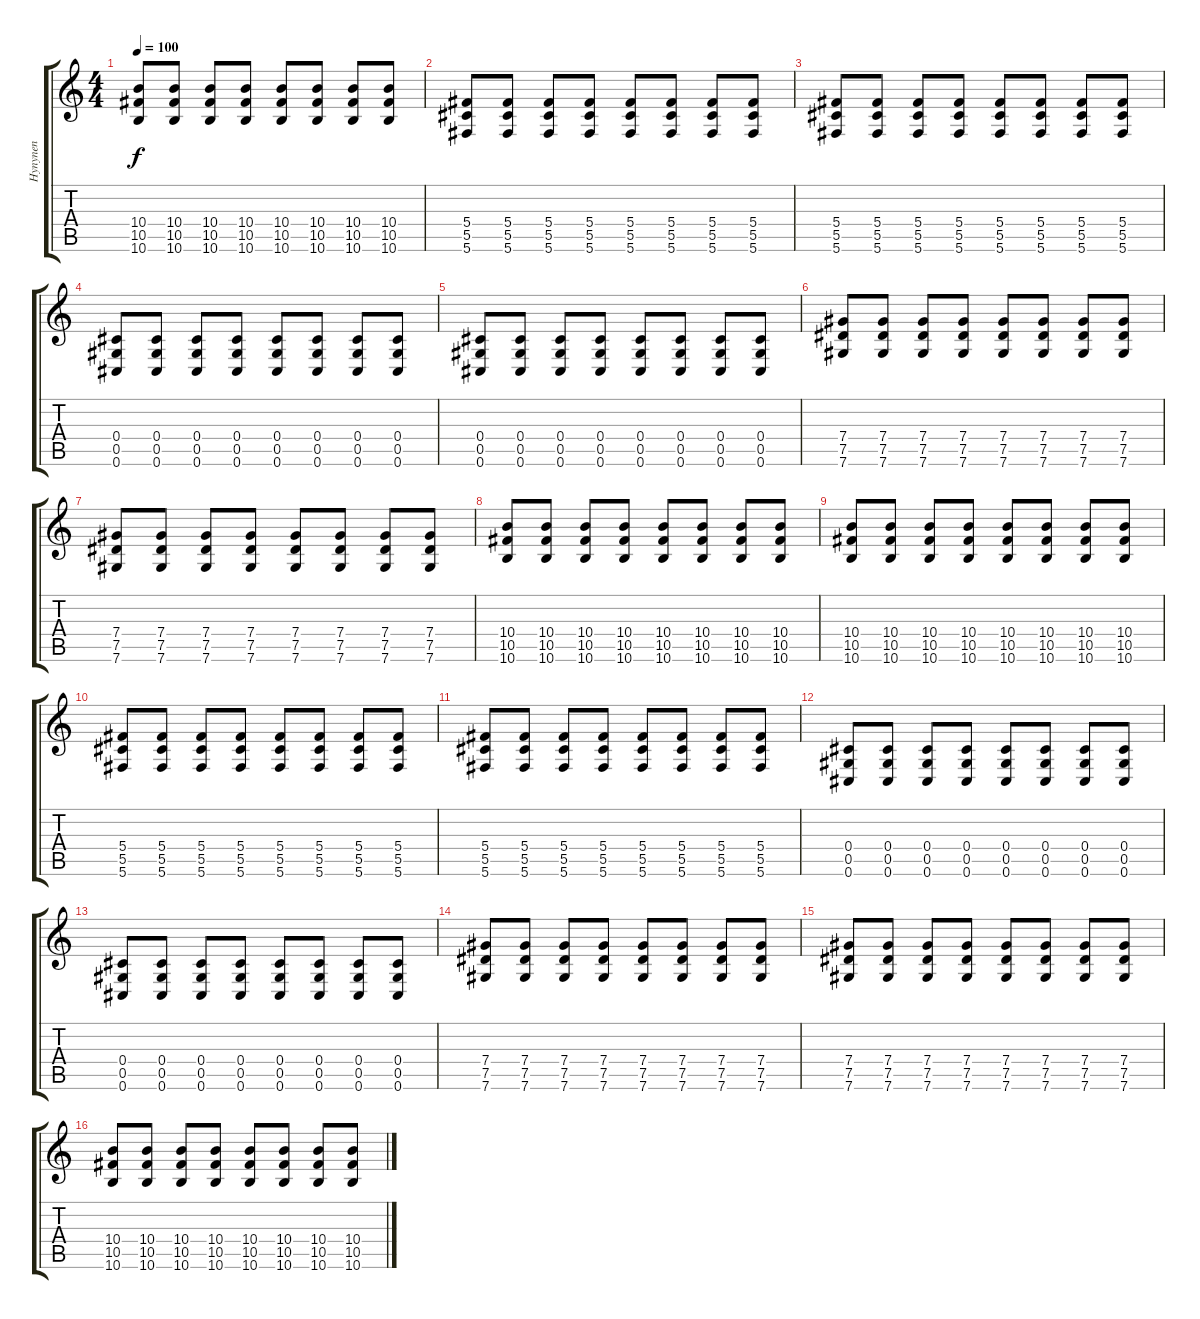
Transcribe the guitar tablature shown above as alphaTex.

\track ("Hynynen" "Hynynen") {instrument distortionguitar}
\staff {score tabs}
\tuning (Eb4 Bb3 Gb3 Db3 Ab2 Db2) {hide}
\ts (4 4)
\tempo 100
\clef g2
\ks c
(10.4 10.5 10.6).8{dy f} (10.4 10.5 10.6).8 (10.4 10.5 10.6).8 (10.4 10.5 10.6).8 (10.4 10.5 10.6).8 (10.4 10.5 10.6).8 (10.4 10.5 10.6).8 (10.4 10.5 10.6).8 |
(5.4 5.5 5.6).8 (5.4 5.5 5.6).8 (5.4 5.5 5.6).8 (5.4 5.5 5.6).8 (5.4 5.5 5.6).8 (5.4 5.5 5.6).8 (5.4 5.5 5.6).8 (5.4 5.5 5.6).8 |
(5.4 5.5 5.6).8 (5.4 5.5 5.6).8 (5.4 5.5 5.6).8 (5.4 5.5 5.6).8 (5.4 5.5 5.6).8 (5.4 5.5 5.6).8 (5.4 5.5 5.6).8 (5.4 5.5 5.6).8 |
(0.4 0.5 0.6).8 (0.4 0.5 0.6).8 (0.4 0.5 0.6).8 (0.4 0.5 0.6).8 (0.4 0.5 0.6).8 (0.4 0.5 0.6).8 (0.4 0.5 0.6).8 (0.4 0.5 0.6).8 |
(0.4 0.5 0.6).8 (0.4 0.5 0.6).8 (0.4 0.5 0.6).8 (0.4 0.5 0.6).8 (0.4 0.5 0.6).8 (0.4 0.5 0.6).8 (0.4 0.5 0.6).8 (0.4 0.5 0.6).8 |
(7.4 7.5 7.6).8 (7.4 7.5 7.6).8 (7.4 7.5 7.6).8 (7.4 7.5 7.6).8 (7.4 7.5 7.6).8 (7.4 7.5 7.6).8 (7.4 7.5 7.6).8 (7.4 7.5 7.6).8 |
(7.4 7.5 7.6).8 (7.4 7.5 7.6).8 (7.4 7.5 7.6).8 (7.4 7.5 7.6).8 (7.4 7.5 7.6).8 (7.4 7.5 7.6).8 (7.4 7.5 7.6).8 (7.4 7.5 7.6).8 |
(10.4 10.5 10.6).8 (10.4 10.5 10.6).8 (10.4 10.5 10.6).8 (10.4 10.5 10.6).8 (10.4 10.5 10.6).8 (10.4 10.5 10.6).8 (10.4 10.5 10.6).8 (10.4 10.5 10.6).8 |
(10.4 10.5 10.6).8 (10.4 10.5 10.6).8 (10.4 10.5 10.6).8 (10.4 10.5 10.6).8 (10.4 10.5 10.6).8 (10.4 10.5 10.6).8 (10.4 10.5 10.6).8 (10.4 10.5 10.6).8 |
(5.4 5.5 5.6).8 (5.4 5.5 5.6).8 (5.4 5.5 5.6).8 (5.4 5.5 5.6).8 (5.4 5.5 5.6).8 (5.4 5.5 5.6).8 (5.4 5.5 5.6).8 (5.4 5.5 5.6).8 |
(5.4 5.5 5.6).8 (5.4 5.5 5.6).8 (5.4 5.5 5.6).8 (5.4 5.5 5.6).8 (5.4 5.5 5.6).8 (5.4 5.5 5.6).8 (5.4 5.5 5.6).8 (5.4 5.5 5.6).8 |
(0.4 0.5 0.6).8 (0.4 0.5 0.6).8 (0.4 0.5 0.6).8 (0.4 0.5 0.6).8 (0.4 0.5 0.6).8 (0.4 0.5 0.6).8 (0.4 0.5 0.6).8 (0.4 0.5 0.6).8 |
(0.4 0.5 0.6).8 (0.4 0.5 0.6).8 (0.4 0.5 0.6).8 (0.4 0.5 0.6).8 (0.4 0.5 0.6).8 (0.4 0.5 0.6).8 (0.4 0.5 0.6).8 (0.4 0.5 0.6).8 |
(7.4 7.5 7.6).8 (7.4 7.5 7.6).8 (7.4 7.5 7.6).8 (7.4 7.5 7.6).8 (7.4 7.5 7.6).8 (7.4 7.5 7.6).8 (7.4 7.5 7.6).8 (7.4 7.5 7.6).8 |
(7.4 7.5 7.6).8 (7.4 7.5 7.6).8 (7.4 7.5 7.6).8 (7.4 7.5 7.6).8 (7.4 7.5 7.6).8 (7.4 7.5 7.6).8 (7.4 7.5 7.6).8 (7.4 7.5 7.6).8 |
(10.4 10.5 10.6).8 (10.4 10.5 10.6).8 (10.4 10.5 10.6).8 (10.4 10.5 10.6).8 (10.4 10.5 10.6).8 (10.4 10.5 10.6).8 (10.4 10.5 10.6).8 (10.4 10.5 10.6).8
